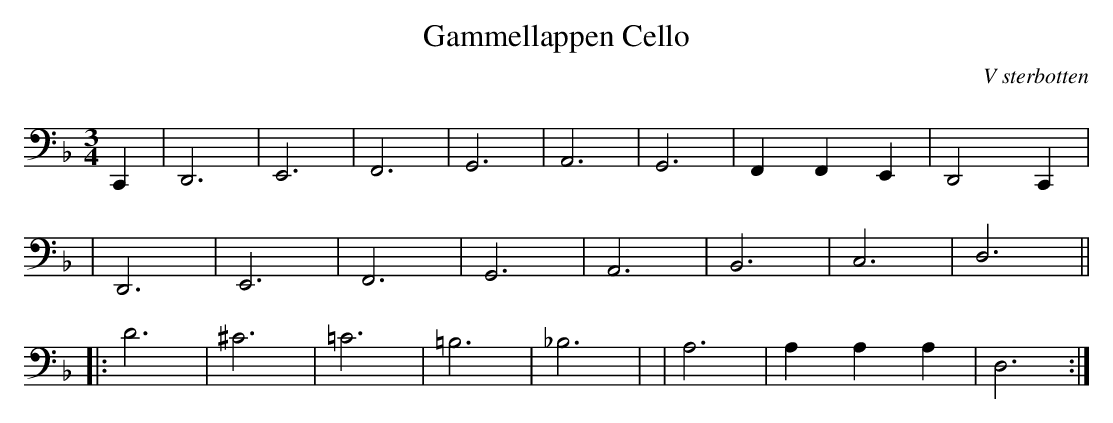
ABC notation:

X:1
T:Gammellappen Cello
O:V sterbotten
M:3/4
L:1/4
K:Dm
C,, | D,,3 | E,,3 | F,,3  | G,,3 | A,,3 | G,,3 | F,,F,,E,,  | D,,2 C,,|
| D,,3 | E,,3 | F,,3  | G,,3 | A,,3 | B,,3 | C,3 | D,3 ||
|: D3 | ^C3 | =C3 | =B,3 | _B,3 | |A,3 | A,A,A, | D,3 :|
